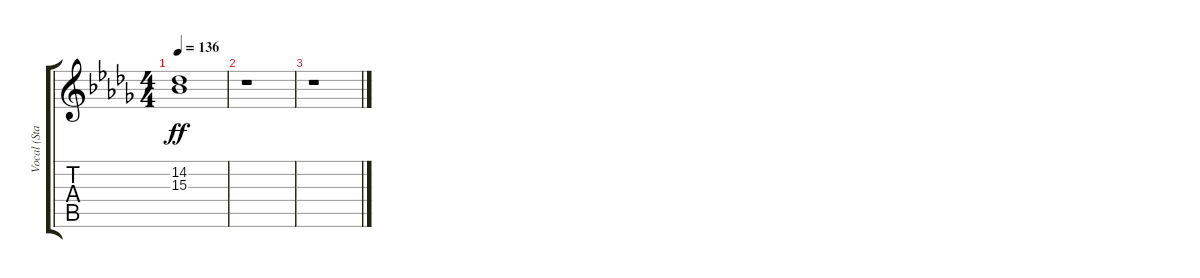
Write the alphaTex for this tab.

\track ("Vocal (Staff 1)" "Vocal (Sta") {instrument lead2sawtooth}
\staff {score tabs}
\tuning (E4 B3 G3 D3 A2 E2) {hide}
\ts (4 4)
\tempo 136
\clef g2
\ks db
(14.2 15.3).1{dy ff} |
r.1 |
r.1
